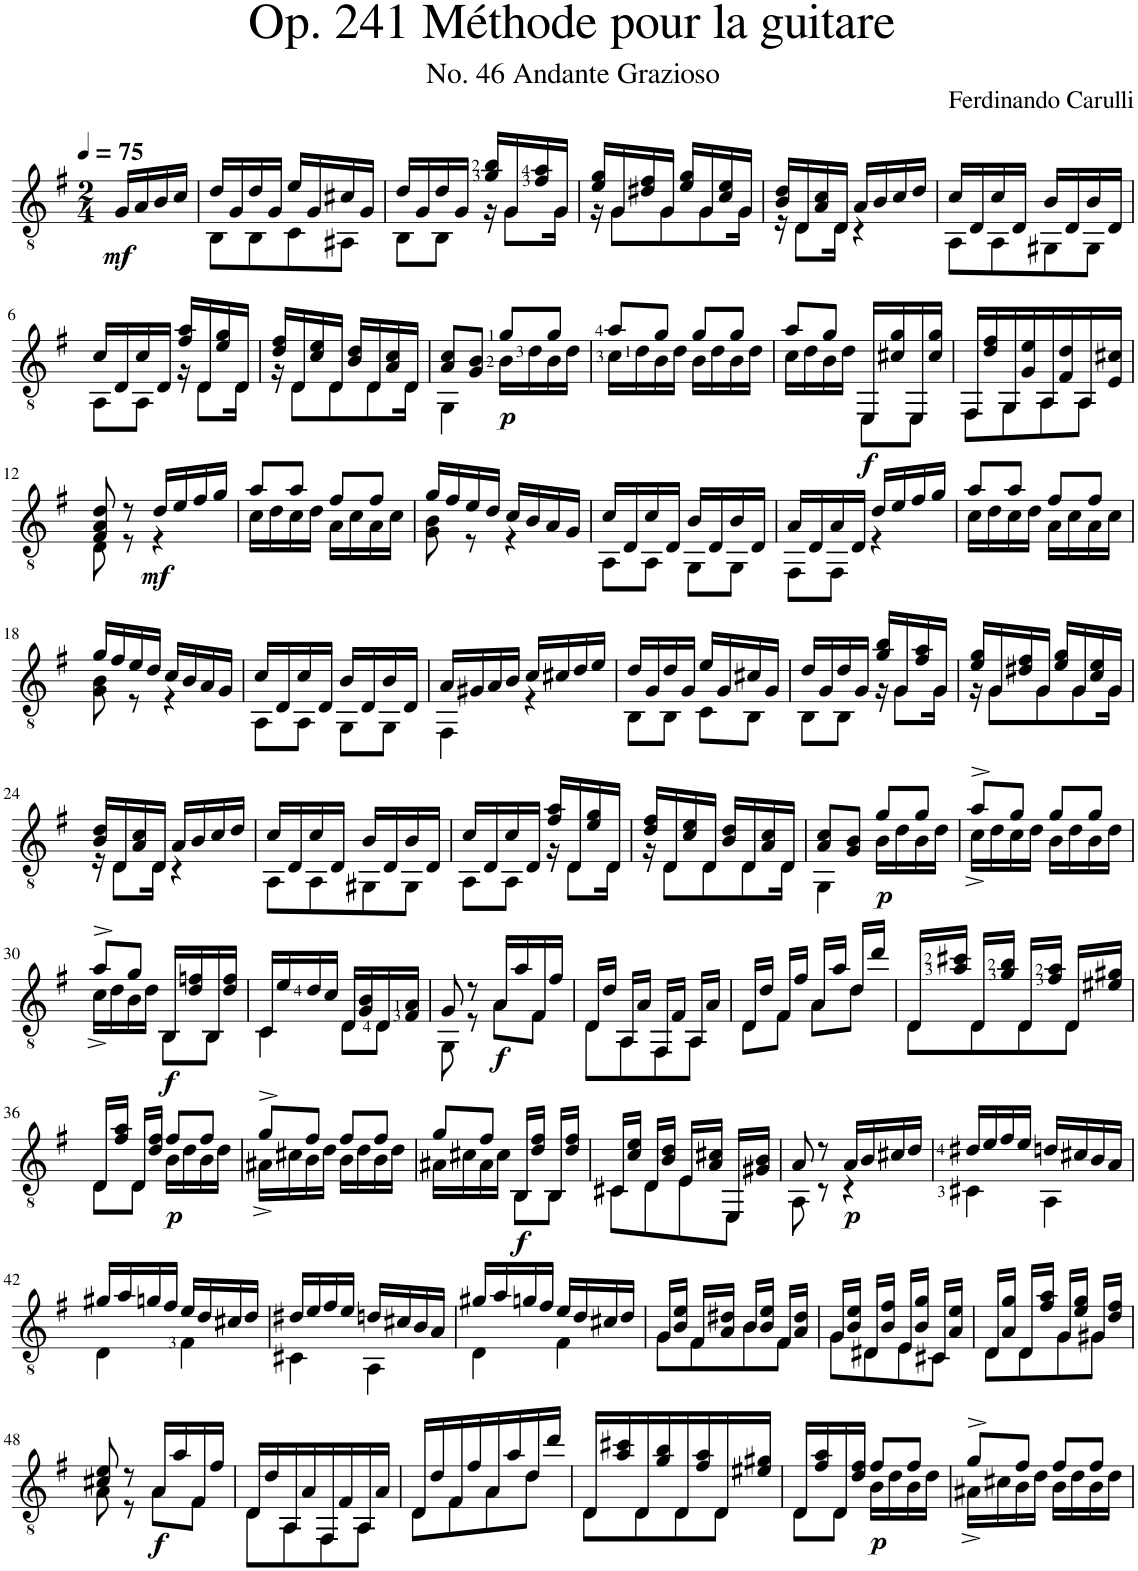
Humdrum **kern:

**kern	**dynam
*part1	*part1
*staff1	*staff1
*I"Classical Guitar	*
*I'Guit.	*
*clefGv2	*
*k[f#]	*
*M2/4	*
*MM75	*
=	=
!	!LO:DY:b
16G/LL	mf
16A/	.
16B/	.
16c/JJ	.
=1	=1
*^	*
16d/LL	8BB\L	.
16G/	.	.
16d/	8BB\	.
16G/JJ	.	.
16e/LL	8C\	.
16G/	.	.
16c#X/	8AA#X\J	.
16G/JJ	.	.
=2	=2	=2
16d/LL	8BB\L	.
16G/	.	.
16d/	8BB\J	.
16G/JJ	.	.
16g/ 16b/LL	16r	.
16G/	8G\L	.
16f#/ 16a/	.	.
16G/JJ	16G\Jk	.
=3	=3	=3
16e/ 16g/LL	16r	.
16G/	8G\L	.
16d#X/ 16f#/	.	.
16G/JJ	8G\	.
16e/ 16g/LL	.	.
16G/	8G\	.
16c/ 16e/	.	.
16G/JJ	16G\Jk	.
=4	=4	=4
16B/ 16d/LL	16r	.
16D/	8D\L	.
16A/ 16c/	.	.
16D/JJ	16D\Jk	.
16A/LL	4r	.
16B/	.	.
16c/	.	.
16d/JJ	.	.
=5	=5	=5
16c/LL	8AA\L	.
16D/	.	.
16c/	8AA\	.
16D/JJ	.	.
16B/LL	8GG#X\	.
16D/	.	.
16B/	8GG#\J	.
16D/JJ	.	.
!!LO:LB:g=z	!!
=6	=6	=6
16c/LL	8AA\L	.
16D/	.	.
16c/	8AA\J	.
16D/JJ	.	.
16f#/ 16a/LL	16r	.
16D/	8D\L	.
16e/ 16g/	.	.
16D/JJ	16D\Jk	.
=7	=7	=7
16d/ 16f#/LL	16r	.
16D/	8D\L	.
16c/ 16e/	.	.
16D/JJ	8D\	.
16B/ 16d/LL	.	.
16D/	8D\	.
16A/ 16c/	.	.
16D/JJ	16D\Jk	.
=8	=8	=8
8A/ 8c/L	4GG\	.
8G/ 8B/J	.	.
!	!	!LO:DY:b
8g/L	16B\LL	p
.	16d\	.
8g/J	16B\	.
.	16d\JJ	.
=9	=9	=9
8a/L	16c\LL	.
.	16d\	.
8g/J	16B\	.
.	16d\JJ	.
8g/L	16B\LL	.
.	16d\	.
8g/J	16B\	.
.	16d\JJ	.
=10	=10	=10
16c\LL	8a/L	.
16d\	.	.
16B\	8g/J	.
16d\JJ	.	.
!	!	!LO:DY:b
16EE/LL	8EE\L	f
16c#X/ 16g/	.	.
16EE/	8EE\J	.
16c#/ 16g/JJ	.	.
=11	=11	=11
16FF#/LL	8FF#\L	.
16d/ 16f#/	.	.
16GG/	8GG\	.
16G/ 16e/	.	.
16AA/	8AA\	.
16F#/ 16d/	.	.
16AA/	8AA\J	.
16E/ 16c#X/JJ	.	.
!!LO:LB:g=z	!!
=12	=12	=12
8F#/ 8A/ 8d/	8D\	.
8r	8r	.
!	!	!LO:DY:b
16d/LL	4r	mf
16e/	.	.
16f#/	.	.
16g/JJ	.	.
=13	=13	=13
8a/L	16c\LL	.
.	16d\	.
8a/J	16c\	.
.	16d\JJ	.
8f#/L	16A\LL	.
.	16c\	.
8f#/J	16A\	.
.	16c\JJ	.
=14	=14	=14
16g/LL	8G\ 8B\	.
16f#/	.	.
16e/	8r	.
16d/JJ	.	.
16c/LL	4r	.
16B/	.	.
16A/	.	.
16G/JJ	.	.
=15	=15	=15
16c/LL	8AA\L	.
16D/	.	.
16c/	8AA\J	.
16D/JJ	.	.
16B/LL	8GG\L	.
16D/	.	.
16B/	8GG\J	.
16D/JJ	.	.
=16	=16	=16
16A/LL	8FF#\L	.
16D/	.	.
16A/	8FF#\J	.
16D/JJ	.	.
16d/LL	4r	.
16e/	.	.
16f#/	.	.
16g/JJ	.	.
=17	=17	=17
8a/L	16c\LL	.
.	16d\	.
8a/J	16c\	.
.	16d\JJ	.
8f#/L	16A\LL	.
.	16c\	.
8f#/J	16A\	.
.	16c\JJ	.
!!LO:LB:g=z	!!
=18	=18	=18
16g/LL	8G\ 8B\	.
16f#/	.	.
16e/	8r	.
16d/JJ	.	.
16c/LL	4r	.
16B/	.	.
16A/	.	.
16G/JJ	.	.
=19	=19	=19
16c/LL	8AA\L	.
16D/	.	.
16c/	8AA\J	.
16D/JJ	.	.
16B/LL	8GG\L	.
16D/	.	.
16B/	8GG\J	.
16D/JJ	.	.
=20	=20	=20
16A/LL	4FF#\	.
16G#X/	.	.
16A/	.	.
16B/JJ	.	.
16c/LL	4r	.
16c#X/	.	.
16d/	.	.
16e/JJ	.	.
=21	=21	=21
16d/LL	8BB\L	.
16G/	.	.
16d/	8BB\J	.
16G/JJ	.	.
16e/LL	8C\L	.
16G/	.	.
16c#X/	8BB\J	.
16G/JJ	.	.
=22	=22	=22
16d/LL	8BB\L	.
16G/	.	.
16d/	8BB\J	.
16G/JJ	.	.
16g/ 16b/LL	16r	.
16G/	8G\L	.
16f#/ 16a/	.	.
16G/JJ	16G\Jk	.
=23	=23	=23
16e/ 16g/LL	16r	.
16G/	8G\L	.
16d#X/ 16f#/	.	.
16G/JJ	8G\	.
16e/ 16g/LL	.	.
16G/	8G\	.
16c/ 16e/	.	.
16G/JJ	16G\Jk	.
!!LO:LB:g=z	!!
=24	=24	=24
16B/ 16d/LL	16r	.
16D/	8D\L	.
16A/ 16c/	.	.
16D/JJ	16D\Jk	.
16A/LL	4r	.
16B/	.	.
16c/	.	.
16d/JJ	.	.
=25	=25	=25
16c/LL	8AA\L	.
16D/	.	.
16c/	8AA\	.
16D/JJ	.	.
16B/LL	8GG#X\	.
16D/	.	.
16B/	8GG#\J	.
16D/JJ	.	.
=26	=26	=26
16c/LL	8AA\L	.
16D/	.	.
16c/	8AA\J	.
16D/JJ	.	.
16f#/ 16a/LL	16r	.
16D/	8D\L	.
16e/ 16g/	.	.
16D/JJ	16D\Jk	.
=27	=27	=27
16d/ 16f#/LL	16r	.
16D/	8D\L	.
16c/ 16e/	.	.
16D/JJ	8D\	.
16B/ 16d/LL	.	.
16D/	8D\	.
16A/ 16c/	.	.
16D/JJ	16D\Jk	.
=28	=28	=28
8A/ 8c/L	4GG\	.
8G/ 8B/J	.	.
!	!	!LO:DY:b
8g/L	16B\LL	p
.	16d\	.
8g/J	16B\	.
.	16d\JJ	.
=29	=29	=29
8a^/L	16c^\LL	.
.	16d\	.
8g/J	16c\	.
.	16d\JJ	.
8g/L	16B\LL	.
.	16d\	.
8g/J	16B\	.
.	16d\JJ	.
!!LO:LB:g=z	!!
=30	=30	=30
8a^/L	16c^\LL	.
.	16d\	.
8g/J	16B\	.
.	16d\JJ	.
!	!	!LO:DY:b
16BB/LL	8BB\L	f
16d/ 16fn/	.	.
16BB/	8BB\J	.
16d/ 16f/JJ	.	.
=31	=31	=31
16C/LL	4C\	.
16e/	.	.
16d/	.	.
16c/JJ	.	.
16D/LL	8D\L	.
16G/ 16B/	.	.
16D/	8D\J	.
16F#/ 16A/JJ	.	.
=32	=32	=32
8G/	8GG\	.
8r	8r	.
!	!	!LO:DY:b
16A/LL	8A\L	f
16a/	.	.
16F#/	8F#\J	.
16f#/JJ	.	.
=33	=33	=33
16D/LL	8D\L	.
16d/JJ	.	.
16AA/LL	8AA\	.
16A/JJ	.	.
16FF#/LL	8FF#\	.
16F#/JJ	.	.
16AA/LL	8AA\J	.
16A/JJ	.	.
=34	=34	=34
16D/LL	8D\L	.
16d/JJ	.	.
16F#/LL	8F#\J	.
16f#/JJ	.	.
16A/LL	8A\L	.
16a/JJ	.	.
16d/LL	8d\J	.
16dd/JJ	.	.
=35	=35	=35
16D/LL	8D\L	.
16a/ 16cc#X/JJ	.	.
16D/LL	8D\	.
16g/ 16b/JJ	.	.
16D/LL	8D\	.
16f#/ 16a/JJ	.	.
16D/LL	8D\J	.
16e#X/ 16g#X/JJ	.	.
!!LO:LB:g=z	!!
=36	=36	=36
16D/LL	8D\L	.
16f#/ 16a/JJ	.	.
16D/LL	8D\J	.
16d/ 16f#/JJ	.	.
!	!	!LO:DY:b
8f#/L	16B\LL	p
.	16d\	.
8f#/J	16B\	.
.	16d\JJ	.
=37	=37	=37
8g^/L	16A#X^\LL	.
.	16c#X\	.
8f#/J	16B\	.
.	16d\JJ	.
8f#/L	16B\LL	.
.	16d\	.
8f#/J	16B\	.
.	16d\JJ	.
=38	=38	=38
8g/L	16A#X\LL	.
.	16c#X\	.
8f#/J	16A#\	.
.	16c#\JJ	.
!	!	!LO:DY:b
16BB/LL	8BB\L	f
16d/ 16f#/JJ	.	.
16BB/LL	8BB\J	.
16d/ 16f#/JJ	.	.
=39	=39	=39
16C#X/LL	8C#\L	.
16c/ 16e/JJ	.	.
16D/LL	8D\	.
16B/ 16d/JJ	.	.
16E/LL	8E\	.
16A/ 16c#X/JJ	.	.
16EE/LL	8EE\J	.
16G#X/ 16B/JJ	.	.
=40	=40	=40
8A/	8AA\	.
8r	8r	.
!	!	!LO:DY:b
16A/LL	4r	p
16B/	.	.
16c#X/	.	.
16d/JJ	.	.
=41	=41	=41
16d#X/LL	4C#X\	.
16e/	.	.
16f#/	.	.
16e/JJ	.	.
16dn/LL	4AA\	.
16c#X/	.	.
16B/	.	.
16A/JJ	.	.
!!LO:LB:g=z	!!
=42	=42	=42
16g#X/LL	4D\	.
16a/	.	.
16gn/	.	.
16f#/JJ	.	.
16e/LL	4F#\	.
16d/	.	.
16c#X/	.	.
16d/JJ	.	.
=43	=43	=43
16d#X/LL	4C#X\	.
16e/	.	.
16f#/	.	.
16e/JJ	.	.
16dn/LL	4AA\	.
16c#X/	.	.
16B/	.	.
16A/JJ	.	.
=44	=44	=44
16g#X/LL	4D\	.
16a/	.	.
16gn/	.	.
16f#/JJ	.	.
16e/LL	4F#\	.
16d/	.	.
16c#X/	.	.
16d/JJ	.	.
=45	=45	=45
16G/LL	8G\L	.
16B/ 16e/JJ	.	.
16F#/LL	8F#\	.
16A/ 16d#X/JJ	.	.
16B/LL	8B\	.
16B/ 16e/JJ	.	.
16F#/LL	8F#\J	.
16A/ 16d#/JJ	.	.
=46	=46	=46
16G/LL	8G\L	.
16B/ 16e/JJ	.	.
16D#X/LL	8D#\	.
16B/ 16f#/JJ	.	.
16E/LL	8E\	.
16B/ 16g/JJ	.	.
16C#X/LL	8C#\J	.
16A/ 16e/JJ	.	.
=47	=47	=47
16D/LL	8D\L	.
16A/ 16g/JJ	.	.
16D/LL	8D\	.
16f#/ 16a/JJ	.	.
16G/LL	8G\	.
16e/ 16g/JJ	.	.
16G#X/LL	8G#\J	.
16d/ 16f#/JJ	.	.
!!LO:LB:g=z	!!
=48	=48	=48
8c#X/ 8e/	8A\	.
8r	8r	.
!	!	!LO:DY:b
16A/LL	8A\L	f
16a/	.	.
16F#/	8F#\J	.
16f#/JJ	.	.
=49	=49	=49
16D/LL	8D\L	.
16d/	.	.
16AA/	8AA\	.
16A/	.	.
16FF#/	8FF#\	.
16F#/	.	.
16AA/	8AA\J	.
16A/JJ	.	.
=50	=50	=50
16D/LL	8D\L	.
16d/	.	.
16F#/	8F#\	.
16f#/	.	.
16A/	8A\	.
16a/	.	.
16d/	8d\J	.
16dd/JJ	.	.
=51	=51	=51
16D/LL	8D\L	.
16a/ 16cc#X/	.	.
16D/	8D\	.
16g/ 16b/	.	.
16D/	8D\	.
16f#/ 16a/	.	.
16D/	8D\J	.
16e#X/ 16g#X/JJ	.	.
=52	=52	=52
16D/LL	8D\L	.
16f#/ 16a/	.	.
16D/	8D\J	.
16d/ 16f#/JJ	.	.
!	!	!LO:DY:b
8f#/L	16B\LL	p
.	16d\	.
8f#/J	16B\	.
.	16d\JJ	.
=53	=53	=53
8g^/L	16A#X^\LL	.
.	16c#X\	.
8f#/J	16B\	.
.	16d\JJ	.
8f#/L	16B\LL	.
.	16d\	.
8f#/J	16B\	.
.	16d\JJ	.
*v	*v	*
=	=
*-	*-
